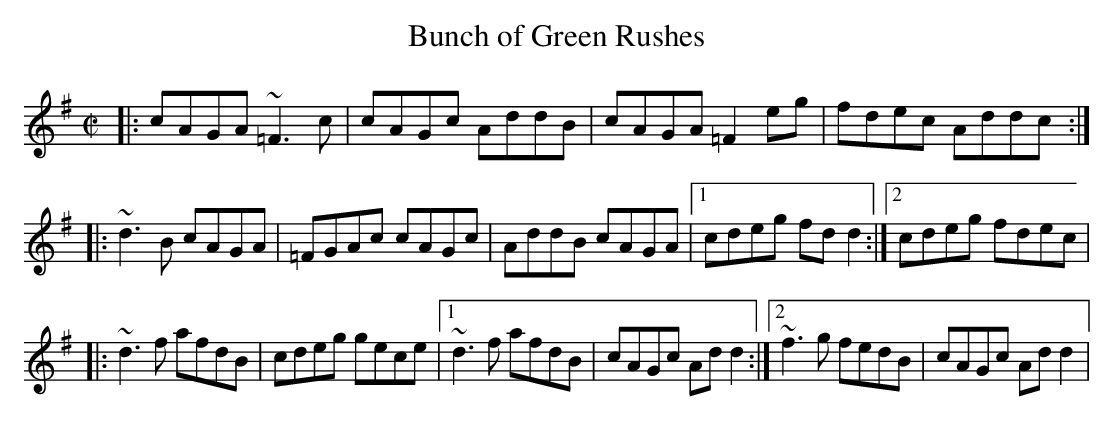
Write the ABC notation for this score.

X:1
T:Bunch of Green Rushes
M:C|
K:Dmix
|: cAGA ~=F3c | cAGc AddB | cAGA =F2eg | fdec Addc :|
|: ~d3B cAGA | =FGAc cAGc | AddB cAGA |1 cdeg fdd2 :|2 cdeg fdec |
|: ~d3f afdB | cdeg gece |1 ~d3f afdB | cAGc Add2 :|2 ~f3g fedB | cAGc Add2 |
